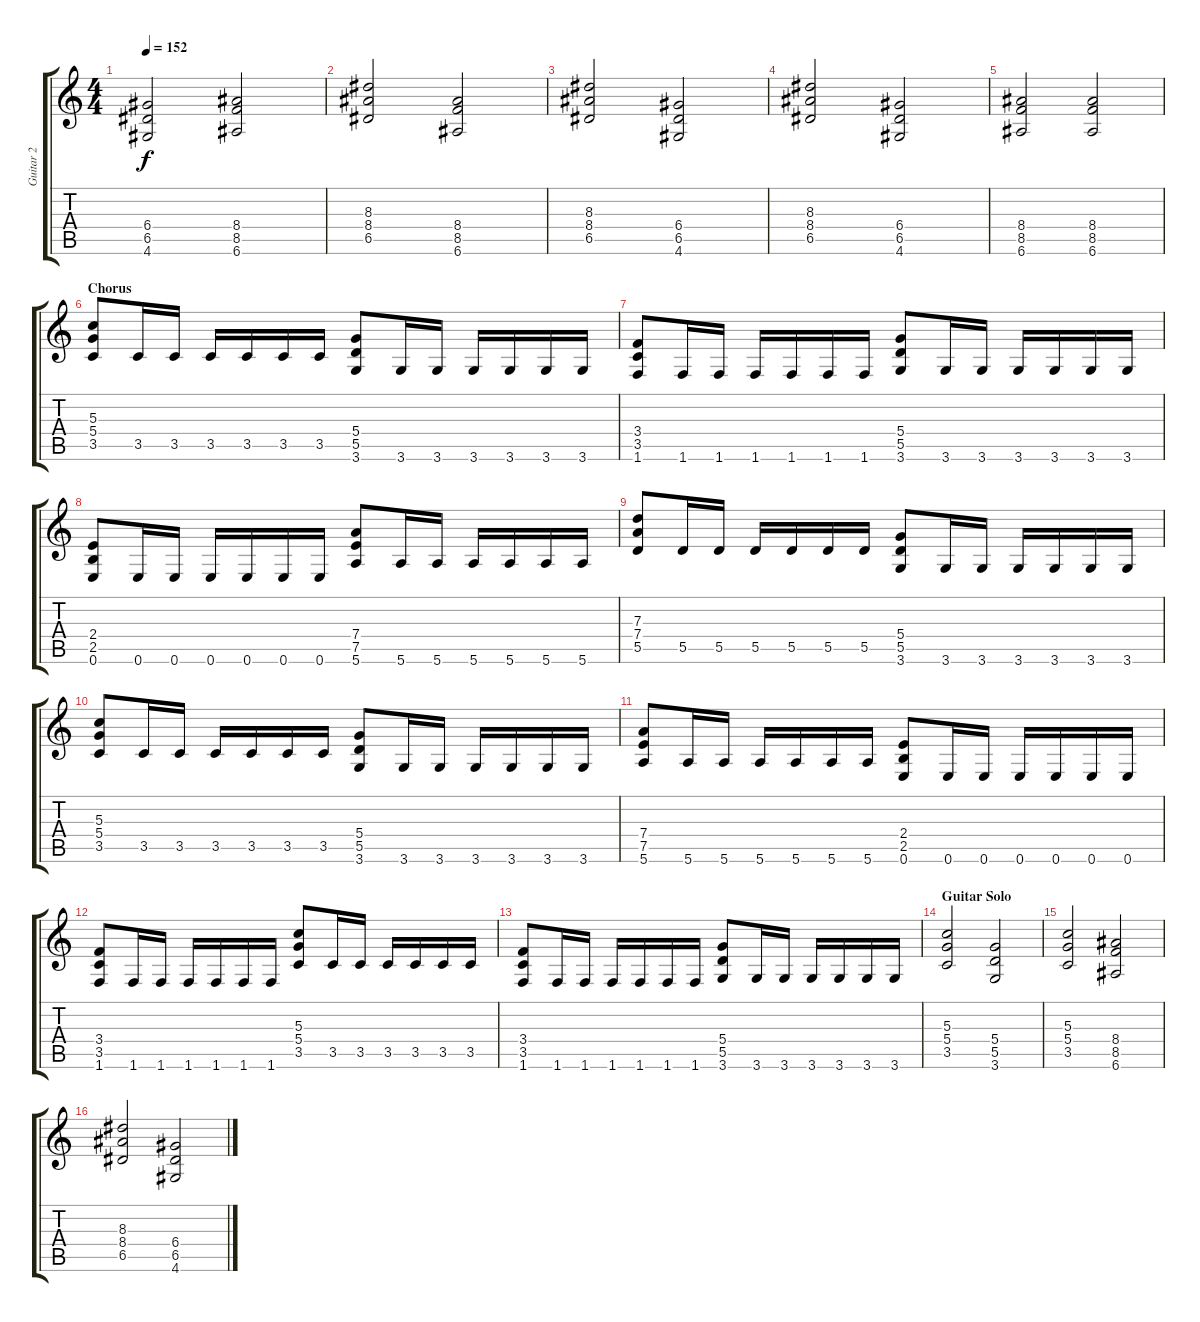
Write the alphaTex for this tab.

\track ("Guitar 2" "Guitar 2") {instrument distortionguitar}
\staff {score tabs}
\tuning (E4 B3 G3 D3 A2 E2) {hide}
\ts (4 4)
\tempo 152
\clef g2
\ks c
(6.4 6.5 4.6).2{dy f} (8.4 8.5 6.6).2 |
(8.3 8.4 6.5).2 (8.4 8.5 6.6).2 |
(8.3 8.4 6.5).2 (6.4 6.5 4.6).2 |
(8.3 8.4 6.5).2 (6.4 6.5 4.6).2 |
(8.4 8.5 6.6).2 (8.4 8.5 6.6).2 |
\section ("" "Chorus")
(5.3 5.4 3.5).8 3.5.16 3.5.16 3.5.16 3.5.16 3.5.16 3.5.16 (5.4 5.5 3.6).8 3.6.16 3.6.16 3.6.16 3.6.16 3.6.16 3.6.16 |
(3.4 3.5 1.6).8 1.6.16 1.6.16 1.6.16 1.6.16 1.6.16 1.6.16 (5.4 5.5 3.6).8 3.6.16 3.6.16 3.6.16 3.6.16 3.6.16 3.6.16 |
(2.4 2.5 0.6).8 0.6.16 0.6.16 0.6.16 0.6.16 0.6.16 0.6.16 (7.4 7.5 5.6).8 5.6.16 5.6.16 5.6.16 5.6.16 5.6.16 5.6.16 |
(7.3 7.4 5.5).8 5.5.16 5.5.16 5.5.16 5.5.16 5.5.16 5.5.16 (5.4 5.5 3.6).8 3.6.16 3.6.16 3.6.16 3.6.16 3.6.16 3.6.16 |
(5.3 5.4 3.5).8 3.5.16 3.5.16 3.5.16 3.5.16 3.5.16 3.5.16 (5.4 5.5 3.6).8 3.6.16 3.6.16 3.6.16 3.6.16 3.6.16 3.6.16 |
(7.4 7.5 5.6).8 5.6.16 5.6.16 5.6.16 5.6.16 5.6.16 5.6.16 (2.4 2.5 0.6).8 0.6.16 0.6.16 0.6.16 0.6.16 0.6.16 0.6.16 |
(3.4 3.5 1.6).8 1.6.16 1.6.16 1.6.16 1.6.16 1.6.16 1.6.16 (5.3 5.4 3.5).8 3.5.16 3.5.16 3.5.16 3.5.16 3.5.16 3.5.16 |
(3.4 3.5 1.6).8 1.6.16 1.6.16 1.6.16 1.6.16 1.6.16 1.6.16 (5.4 5.5 3.6).8 3.6.16 3.6.16 3.6.16 3.6.16 3.6.16 3.6.16 |
\section ("" "Guitar Solo")
(5.3 5.4 3.5).2{volume 13} (5.4 5.5 3.6).2 |
(5.3 5.4 3.5).2 (8.4 8.5 6.6).2 |
(8.3 8.4 6.5).2 (6.4 6.5 4.6).2
